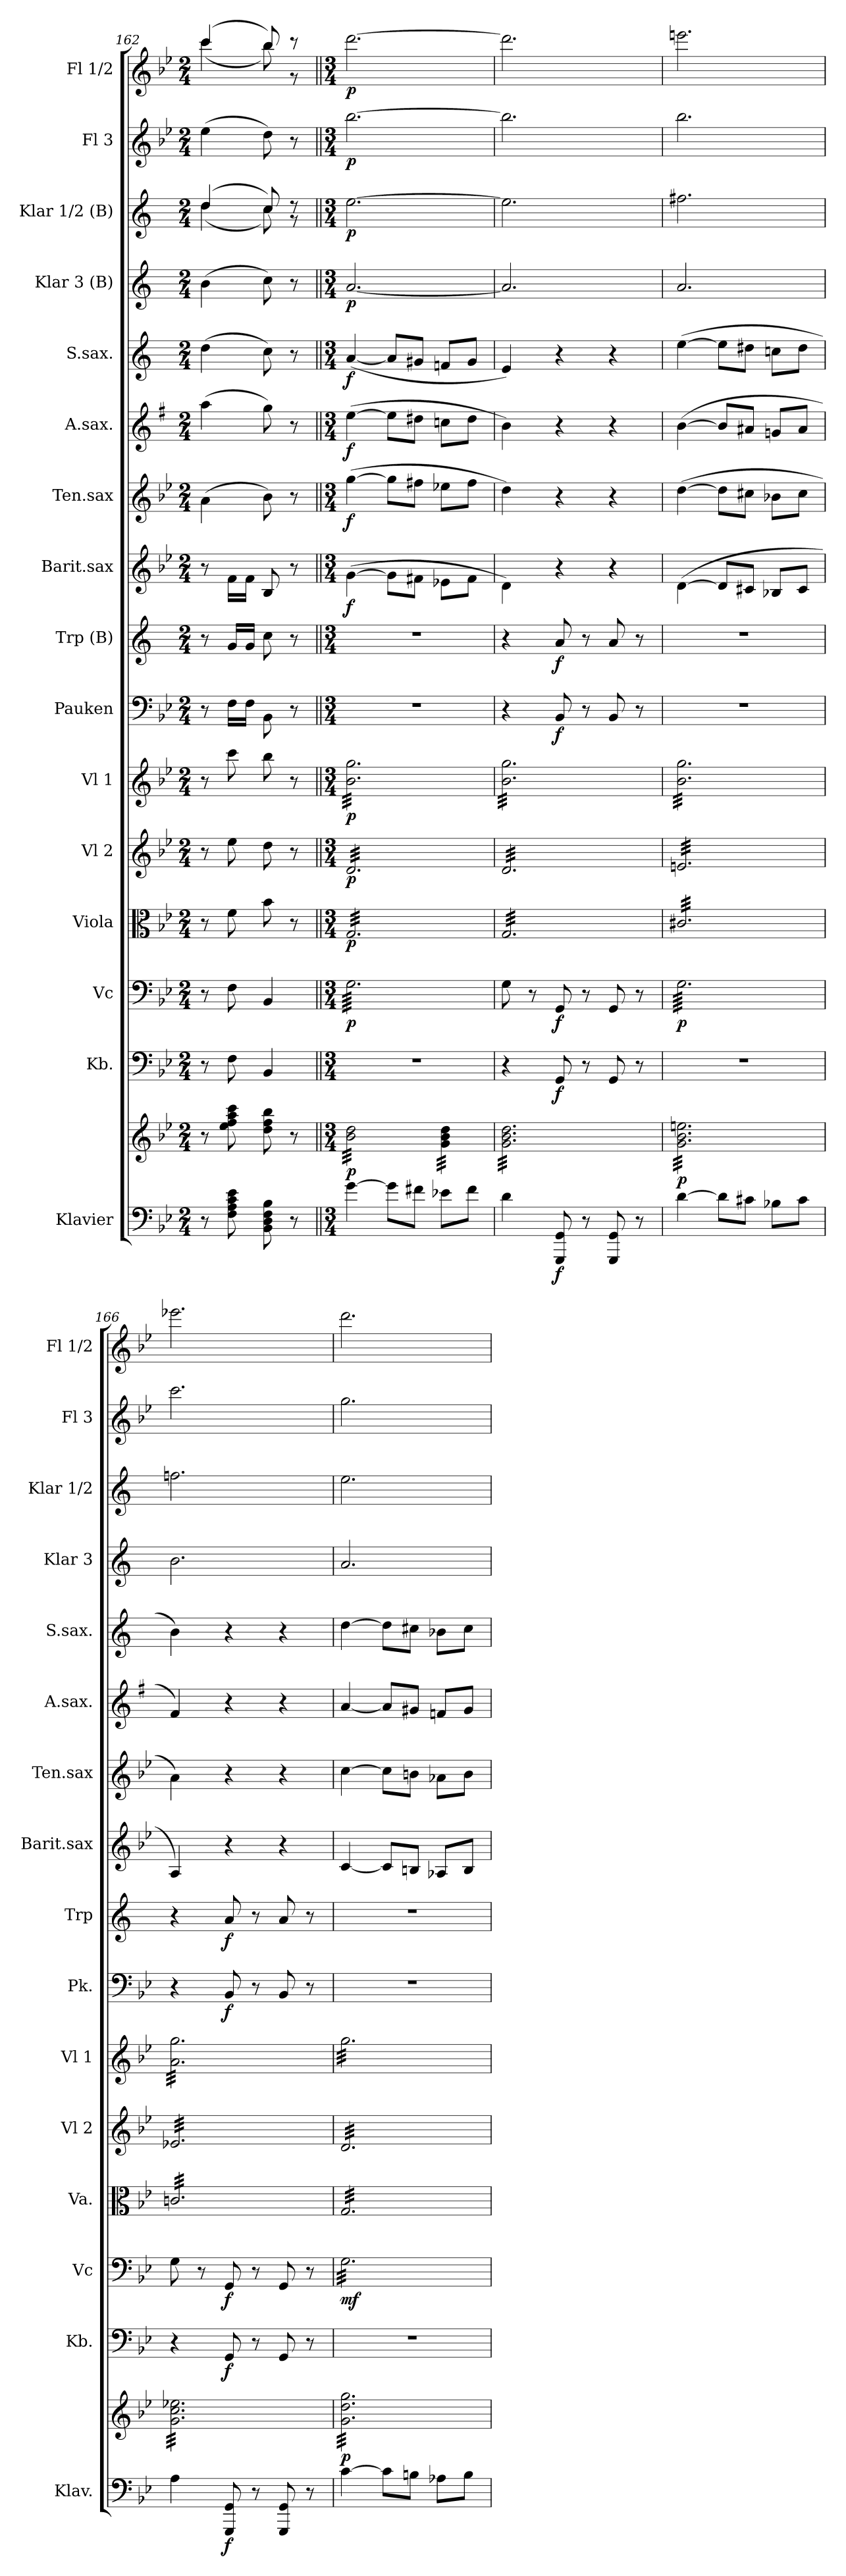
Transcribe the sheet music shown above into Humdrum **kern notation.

**kern	**kern	**dynam	**kern	**dynam	**kern	**dynam	**kern	**dynam	**kern	**dynam	**kern	**dynam	**kern	**dynam	**kern	**dynam	**kern	**dynam	**kern	**dynam	**kern	**dynam	**kern	**dynam	**kern	**dynam	**kern	**dynam	**kern	**dynam	**kern	**dynam
*part16	*part16	*part16	*part15	*part15	*part14	*part14	*part13	*part13	*part12	*part12	*part11	*part11	*part10	*part10	*part9	*part9	*part8	*part8	*part7	*part7	*part6	*part6	*part5	*part5	*part4	*part4	*part3	*part3	*part2	*part2	*part1	*part1
*staff17	*staff16	*staff16/17	*staff15	*staff15	*staff14	*staff14	*staff13	*staff13	*staff12	*staff12	*staff11	*staff11	*staff10	*staff10	*staff9	*staff9	*staff8	*staff8	*staff7	*staff7	*staff6	*staff6	*staff5	*staff5	*staff4	*staff4	*staff3	*staff3	*staff2	*staff2	*staff1	*staff1
*I"Klavier	*	*	*I"Kb.	*	*I"Vc	*	*I"Viola	*	*I"Vl 2	*	*I"Vl 1	*	*I"Pauken	*	*I"Trp (B)	*	*I"Barit.sax	*	*I"Ten.sax	*	*I"A.sax.	*	*I"S.sax.	*	*I"Klar 3 (B)	*	*I"Klar 1/2 (B)	*	*I"Fl 3	*	*I"Fl 1/2	*
*I'Klav.	*	*	*I'Kb.	*	*I'Vc	*	*I'Va.	*	*I'Vl 2	*	*I'Vl 1	*	*I'Pk.	*	*I'Trp	*	*I'Barit.sax	*	*I'Ten.sax	*	*I'A.sax.	*	*I'S.sax.	*	*I'Klar 3	*	*I'Klar 1/2	*	*I'Fl 3	*	*I'Fl 1/2	*
*clefF4	*clefG2	*	*clefF4	*	*clefF4	*	*clefC3	*	*clefG2	*	*clefG2	*	*clefF4	*	*clefG2	*	*clefG2	*	*clefG2	*	*clefG2	*	*clefG2	*	*clefG2	*	*clefG2	*	*clefG2	*	*clefG2	*
*	*	*	*ITrd7c12	*	*	*	*	*	*	*	*	*	*	*	*ITrd1c2	*	*ITrd12c21	*	*ITrd8c14	*	*ITrd5c9	*	*ITrd1c2	*	*ITrd1c2	*	*ITrd1c2	*	*	*	*	*
*k[b-e-]	*k[b-e-]	*	*k[b-e-]	*	*k[b-e-]	*	*k[b-e-]	*	*k[b-e-]	*	*k[b-e-]	*	*k[b-e-]	*	*k[b-e-]	*	*k[b-e-]	*	*k[b-e-]	*	*k[b-e-]	*	*k[b-e-]	*	*k[b-e-]	*	*k[b-e-]	*	*k[b-e-]	*	*k[b-e-]	*
*g:	*g:	*	*g:	*	*g:	*	*g:	*	*g:	*	*g:	*	*g:	*	*g:	*	*g:	*	*g:	*	*g:	*	*g:	*	*g:	*	*g:	*	*g:	*	*g:	*
*M2/4	*M2/4	*	*M2/4	*	*M2/4	*	*M2/4	*	*M2/4	*	*M2/4	*	*M2/4	*	*M2/4	*	*M2/4	*	*M2/4	*	*M2/4	*	*M2/4	*	*M2/4	*	*M2/4	*	*M2/4	*	*M2/4	*
=162	=162	=162	=162	=162	=162	=162	=162	=162	=162	=162	=162	=162	=162	=162	=162	=162	=162	=162	=162	=162	=162	=162	=162	=162	=162	=162	=162	=162	=162	=162	=162	=162
*	*	*	*	*	*	*	*	*	*	*	*	*	*	*	*	*	*	*	*	*	*	*	*	*	*	*	*^	*	*	*	*^	*
8r	8r	.	8r	.	8r	.	8r	.	8r	.	8r	.	8r	.	8r	.	8r	.	(4A\	.	(4cc\	.	(4cc\	.	(4a\	.	(4cc/	(4cc\	.	(4ee-\	.	(4ccc/	(4ccc\	.
8F\ 8A\ 8c\ 8e-\	8ee-\ 8ff\ 8aa\ 8ccc\	.	8FF\	.	8F\	.	8f\	.	8ee-\	.	8ccc\	.	16F\LL	.	16f/LL	.	16F\LL	.	.	.	.	.	.	.	.	.	.	.	.	.	.	.	.	.
.	.	.	.	.	.	.	.	.	.	.	.	.	16F\JJ	.	16f/JJ	.	16F\JJ	.	.	.	.	.	.	.	.	.	.	.	.	.	.	.	.	.
8BB-\ 8D\ 8F\ 8B-\	8dd\ 8ff\ 8bb-\	.	4BBB-/	.	4BB-/	.	8b-\	.	8dd\	.	8bb-\	.	8BB-\	.	8b-\	.	8BB-/	.	8B-\)	.	8b-\)	.	8b-\)	.	8b-\)	.	8b-/)	8b-\)	.	8dd\)	.	8bb-/)	8bb-\)	.
8r	8r	.	.	.	.	.	8r	.	8r	.	8r	.	8r	.	8r	.	8r	.	8r	.	8r	.	8r	.	8r	.	8r	8r	.	8r	.	8r	8r	.
*	*	*	*	*	*	*	*	*	*	*	*	*	*	*	*	*	*	*	*	*	*	*	*	*	*	*	*v	*v	*	*	*	*v	*v	*
=163||	=163||	=163||	=163||	=163||	=163||	=163||	=163||	=163||	=163||	=163||	=163||	=163||	=163||	=163||	=163||	=163||	=163||	=163||	=163||	=163||	=163||	=163||	=163||	=163||	=163||	=163||	=163||	=163||	=163||	=163||	=163||	=163||
*M3/4	*M3/4	*	*M3/4	*	*M3/4	*	*M3/4	*	*M3/4	*	*M3/4	*	*M3/4	*	*M3/4	*	*M3/4	*	*M3/4	*	*M3/4	*	*M3/4	*	*M3/4	*	*M3/4	*	*M3/4	*	*M3/4	*
*	*	*	*	*	*	*	*	*	*	*	*	*	*	*	*	*	*	*	*	*	*	*	*	*	*	*	*	*	*	*	*MM60	*
*	*	*	*	*	*	*	*	*	*	*	*	*	*	*	*	*	*	*	*	*	*	*	*	*	*	*	*^	*	*	*	*^	*
!	!	!	!	!	!	!	!	!	!	!	!	!	!	!	!	!	!	!	!	!	!	!	!	!	!	!	!	!	!	!	!	!LO:TX:b:B:t=I	!	!
!	!LO:TX:b:B:t=I	!	!	!	!	!	!	!	!	!	!	!	!	!	!	!	!	!	!	!	!	!	!	!	!	!	!	!	!	!	!	!	!	!
!	!	!LO:DY:b	!	!	!	!LO:DY:b	!	!LO:DY:b	!	!LO:DY:b	!	!LO:DY:b	!	!	!	!	!	!LO:DY:b	!	!LO:DY:b	!	!LO:DY:b	!	!LO:DY:b	!	!LO:DY:b	!	!	!LO:DY:b	!	!LO:DY:b	!	!	!LO:DY:b
*	*	*	*	*	*	*	*	*	*	*	*	*	*	*	*	*	*	*	*	*	*	*	*	*	*	*	*v	*v	*	*	*	*v	*v	*
*	*tremolo	*	*	*	*	*	*	*	*	*	*	*	*	*	*	*	*	*	*	*	*	*	*	*	*	*	*	*	*	*	*	*
*	*	*	*	*	*tremolo	*	*	*	*	*	*	*	*	*	*	*	*	*	*	*	*	*	*	*	*	*	*	*	*	*	*	*
*	*	*	*	*	*	*	*tremolo	*	*	*	*	*	*	*	*	*	*	*	*	*	*	*	*	*	*	*	*	*	*	*	*	*
*	*	*	*	*	*	*	*	*	*tremolo	*	*	*	*	*	*	*	*	*	*	*	*	*	*	*	*	*	*	*	*	*	*	*
*	*	*	*	*	*	*	*	*	*	*	*tremolo	*	*	*	*	*	*	*	*	*	*	*	*	*	*	*	*	*	*	*	*	*
[>4g\	32b-\ 32dd\LLL	p	2.r	.	64G\LLLL	p	32G/LLL	p	32d/LLL	p	32b-\ 32gg\LLL	p	2.r	.	2.r	.	([>4G\	f	([>4g\	f	([>4g\	f	([<4g/	f	[<2.g/	p	[>2.dd\	p	[>2.bb-\	p	[>2.ddd\	p
.	.	.	.	.	64G\	.	.	.	.	.	.	.	.	.	.	.	.	.	.	.	.	.	.	.	.	.	.	.	.	.	.	.
.	32b-\ 32dd\	.	.	.	64G\	.	32G/	.	32d/	.	32b-\ 32gg\	.	.	.	.	.	.	.	.	.	.	.	.	.	.	.	.	.	.	.	.	.
.	.	.	.	.	64G\	.	.	.	.	.	.	.	.	.	.	.	.	.	.	.	.	.	.	.	.	.	.	.	.	.	.	.
.	32b-\ 32dd\	.	.	.	64G\	.	32G/	.	32d/	.	32b-\ 32gg\	.	.	.	.	.	.	.	.	.	.	.	.	.	.	.	.	.	.	.	.	.
.	.	.	.	.	64G\	.	.	.	.	.	.	.	.	.	.	.	.	.	.	.	.	.	.	.	.	.	.	.	.	.	.	.
.	32b-\ 32dd\	.	.	.	64G\	.	32G/	.	32d/	.	32b-\ 32gg\	.	.	.	.	.	.	.	.	.	.	.	.	.	.	.	.	.	.	.	.	.
.	.	.	.	.	64G\	.	.	.	.	.	.	.	.	.	.	.	.	.	.	.	.	.	.	.	.	.	.	.	.	.	.	.
.	32b-\ 32dd\	.	.	.	64G\	.	32G/	.	32d/	.	32b-\ 32gg\	.	.	.	.	.	.	.	.	.	.	.	.	.	.	.	.	.	.	.	.	.
.	.	.	.	.	64G\	.	.	.	.	.	.	.	.	.	.	.	.	.	.	.	.	.	.	.	.	.	.	.	.	.	.	.
.	32b-\ 32dd\	.	.	.	64G\	.	32G/	.	32d/	.	32b-\ 32gg\	.	.	.	.	.	.	.	.	.	.	.	.	.	.	.	.	.	.	.	.	.
.	.	.	.	.	64G\	.	.	.	.	.	.	.	.	.	.	.	.	.	.	.	.	.	.	.	.	.	.	.	.	.	.	.
.	32b-\ 32dd\	.	.	.	64G\	.	32G/	.	32d/	.	32b-\ 32gg\	.	.	.	.	.	.	.	.	.	.	.	.	.	.	.	.	.	.	.	.	.
.	.	.	.	.	64G\	.	.	.	.	.	.	.	.	.	.	.	.	.	.	.	.	.	.	.	.	.	.	.	.	.	.	.
.	32b-\ 32dd\	.	.	.	64G\	.	32G/	.	32d/	.	32b-\ 32gg\	.	.	.	.	.	.	.	.	.	.	.	.	.	.	.	.	.	.	.	.	.
.	.	.	.	.	64G\	.	.	.	.	.	.	.	.	.	.	.	.	.	.	.	.	.	.	.	.	.	.	.	.	.	.	.
8g\L]	32b-\ 32dd\	.	.	.	64G\	.	32G/	.	32d/	.	32b-\ 32gg\	.	.	.	.	.	8G\L]	.	8g\L]	.	8g\L]	.	8g/L]	.	.	.	.	.	.	.	.	.
.	.	.	.	.	64G\	.	.	.	.	.	.	.	.	.	.	.	.	.	.	.	.	.	.	.	.	.	.	.	.	.	.	.
.	32b-\ 32dd\	.	.	.	64G\	.	32G/	.	32d/	.	32b-\ 32gg\	.	.	.	.	.	.	.	.	.	.	.	.	.	.	.	.	.	.	.	.	.
.	.	.	.	.	64G\	.	.	.	.	.	.	.	.	.	.	.	.	.	.	.	.	.	.	.	.	.	.	.	.	.	.	.
.	32b-\ 32dd\	.	.	.	64G\	.	32G/	.	32d/	.	32b-\ 32gg\	.	.	.	.	.	.	.	.	.	.	.	.	.	.	.	.	.	.	.	.	.
.	.	.	.	.	64G\	.	.	.	.	.	.	.	.	.	.	.	.	.	.	.	.	.	.	.	.	.	.	.	.	.	.	.
.	32b-\ 32dd\	.	.	.	64G\	.	32G/	.	32d/	.	32b-\ 32gg\	.	.	.	.	.	.	.	.	.	.	.	.	.	.	.	.	.	.	.	.	.
.	.	.	.	.	64G\	.	.	.	.	.	.	.	.	.	.	.	.	.	.	.	.	.	.	.	.	.	.	.	.	.	.	.
8f#X\J	32b-\ 32dd\	.	.	.	64G\	.	32G/	.	32d/	.	32b-\ 32gg\	.	.	.	.	.	8F#X\J	.	8f#X\J	.	8f#X\J	.	8f#X/J	.	.	.	.	.	.	.	.	.
.	.	.	.	.	64G\	.	.	.	.	.	.	.	.	.	.	.	.	.	.	.	.	.	.	.	.	.	.	.	.	.	.	.
.	32b-\ 32dd\	.	.	.	64G\	.	32G/	.	32d/	.	32b-\ 32gg\	.	.	.	.	.	.	.	.	.	.	.	.	.	.	.	.	.	.	.	.	.
.	.	.	.	.	64G\	.	.	.	.	.	.	.	.	.	.	.	.	.	.	.	.	.	.	.	.	.	.	.	.	.	.	.
.	32b-\ 32dd\	.	.	.	64G\	.	32G/	.	32d/	.	32b-\ 32gg\	.	.	.	.	.	.	.	.	.	.	.	.	.	.	.	.	.	.	.	.	.
.	.	.	.	.	64G\	.	.	.	.	.	.	.	.	.	.	.	.	.	.	.	.	.	.	.	.	.	.	.	.	.	.	.
.	32b-\ 32dd\JJJ	.	.	.	64G\	.	32G/	.	32d/	.	32b-\ 32gg\	.	.	.	.	.	.	.	.	.	.	.	.	.	.	.	.	.	.	.	.	.
.	.	.	.	.	64G\	.	.	.	.	.	.	.	.	.	.	.	.	.	.	.	.	.	.	.	.	.	.	.	.	.	.	.
8e-X\L	32g\ 32b-\ 32dd\LLL	.	.	.	64G\	.	32G/	.	32d/	.	32b-\ 32gg\	.	.	.	.	.	8E-X\L	.	8e-X\L	.	8e-X\L	.	8e-X/L	.	.	.	.	.	.	.	.	.
.	.	.	.	.	64G\	.	.	.	.	.	.	.	.	.	.	.	.	.	.	.	.	.	.	.	.	.	.	.	.	.	.	.
.	32g\ 32b-\ 32dd\	.	.	.	64G\	.	32G/	.	32d/	.	32b-\ 32gg\	.	.	.	.	.	.	.	.	.	.	.	.	.	.	.	.	.	.	.	.	.
.	.	.	.	.	64G\	.	.	.	.	.	.	.	.	.	.	.	.	.	.	.	.	.	.	.	.	.	.	.	.	.	.	.
.	32g\ 32b-\ 32dd\	.	.	.	64G\	.	32G/	.	32d/	.	32b-\ 32gg\	.	.	.	.	.	.	.	.	.	.	.	.	.	.	.	.	.	.	.	.	.
.	.	.	.	.	64G\	.	.	.	.	.	.	.	.	.	.	.	.	.	.	.	.	.	.	.	.	.	.	.	.	.	.	.
.	32g\ 32b-\ 32dd\	.	.	.	64G\	.	32G/	.	32d/	.	32b-\ 32gg\	.	.	.	.	.	.	.	.	.	.	.	.	.	.	.	.	.	.	.	.	.
.	.	.	.	.	64G\	.	.	.	.	.	.	.	.	.	.	.	.	.	.	.	.	.	.	.	.	.	.	.	.	.	.	.
8f#\J	32g\ 32b-\ 32dd\	.	.	.	64G\	.	32G/	.	32d/	.	32b-\ 32gg\	.	.	.	.	.	8F#\J	.	8f#\J	.	8f#\J	.	8f#/J	.	.	.	.	.	.	.	.	.
.	.	.	.	.	64G\	.	.	.	.	.	.	.	.	.	.	.	.	.	.	.	.	.	.	.	.	.	.	.	.	.	.	.
.	32g\ 32b-\ 32dd\	.	.	.	64G\	.	32G/	.	32d/	.	32b-\ 32gg\	.	.	.	.	.	.	.	.	.	.	.	.	.	.	.	.	.	.	.	.	.
.	.	.	.	.	64G\	.	.	.	.	.	.	.	.	.	.	.	.	.	.	.	.	.	.	.	.	.	.	.	.	.	.	.
.	32g\ 32b-\ 32dd\	.	.	.	64G\	.	32G/	.	32d/	.	32b-\ 32gg\	.	.	.	.	.	.	.	.	.	.	.	.	.	.	.	.	.	.	.	.	.
.	.	.	.	.	64G\	.	.	.	.	.	.	.	.	.	.	.	.	.	.	.	.	.	.	.	.	.	.	.	.	.	.	.
.	32g\ 32b-\ 32dd\JJJ	.	.	.	64G\	.	32G/JJJ	.	32d/JJJ	.	32b-\ 32gg\JJJ	.	.	.	.	.	.	.	.	.	.	.	.	.	.	.	.	.	.	.	.	.
.	.	.	.	.	64G\JJJJ	.	.	.	.	.	.	.	.	.	.	.	.	.	.	.	.	.	.	.	.	.	.	.	.	.	.	.
*	*	*	*	*	*Xtremolo	*	*	*	*	*	*	*	*	*	*	*	*	*	*	*	*	*	*	*	*	*	*	*	*	*	*	*
=164	=164	=164	=164	=164	=164	=164	=164	=164	=164	=164	=164	=164	=164	=164	=164	=164	=164	=164	=164	=164	=164	=164	=164	=164	=164	=164	=164	=164	=164	=164	=164	=164
4d\	32g\ 32b-\ 32dd\LLL	.	4r	.	8G\	.	32G/LLL	.	32d/LLL	.	32b-\ 32gg\LLL	.	4r	.	4r	.	4D\)	.	4d\)	.	4d\)	.	4d/)	.	2.g/]	.	2.dd\]	.	2.bb-\]	.	2.ddd\]	.
.	32g\ 32b-\ 32dd\	.	.	.	.	.	32G/	.	32d/	.	32b-\ 32gg\	.	.	.	.	.	.	.	.	.	.	.	.	.	.	.	.	.	.	.	.	.
.	32g\ 32b-\ 32dd\	.	.	.	.	.	32G/	.	32d/	.	32b-\ 32gg\	.	.	.	.	.	.	.	.	.	.	.	.	.	.	.	.	.	.	.	.	.
.	32g\ 32b-\ 32dd\	.	.	.	.	.	32G/	.	32d/	.	32b-\ 32gg\	.	.	.	.	.	.	.	.	.	.	.	.	.	.	.	.	.	.	.	.	.
.	32g\ 32b-\ 32dd\	.	.	.	8r	.	32G/	.	32d/	.	32b-\ 32gg\	.	.	.	.	.	.	.	.	.	.	.	.	.	.	.	.	.	.	.	.	.
.	32g\ 32b-\ 32dd\	.	.	.	.	.	32G/	.	32d/	.	32b-\ 32gg\	.	.	.	.	.	.	.	.	.	.	.	.	.	.	.	.	.	.	.	.	.
.	32g\ 32b-\ 32dd\	.	.	.	.	.	32G/	.	32d/	.	32b-\ 32gg\	.	.	.	.	.	.	.	.	.	.	.	.	.	.	.	.	.	.	.	.	.
.	32g\ 32b-\ 32dd\	.	.	.	.	.	32G/	.	32d/	.	32b-\ 32gg\	.	.	.	.	.	.	.	.	.	.	.	.	.	.	.	.	.	.	.	.	.
!	!	!LO:DY:b=2	!	!LO:DY:b	!	!LO:DY:b	!	!	!	!	!	!	!	!LO:DY:b	!	!LO:DY:b	!	!	!	!	!	!	!	!	!	!	!	!	!	!	!	!
8GGG/ 8GG/	32g\ 32b-\ 32dd\	f	8GGG/	f	8GG/	f	32G/	.	32d/	.	32b-\ 32gg\	.	8BB-/	f	8g/	f	4r	.	4r	.	4r	.	4r	.	.	.	.	.	.	.	.	.
.	32g\ 32b-\ 32dd\	.	.	.	.	.	32G/	.	32d/	.	32b-\ 32gg\	.	.	.	.	.	.	.	.	.	.	.	.	.	.	.	.	.	.	.	.	.
.	32g\ 32b-\ 32dd\	.	.	.	.	.	32G/	.	32d/	.	32b-\ 32gg\	.	.	.	.	.	.	.	.	.	.	.	.	.	.	.	.	.	.	.	.	.
.	32g\ 32b-\ 32dd\	.	.	.	.	.	32G/	.	32d/	.	32b-\ 32gg\	.	.	.	.	.	.	.	.	.	.	.	.	.	.	.	.	.	.	.	.	.
8r	32g\ 32b-\ 32dd\	.	8r	.	8r	.	32G/	.	32d/	.	32b-\ 32gg\	.	8r	.	8r	.	.	.	.	.	.	.	.	.	.	.	.	.	.	.	.	.
.	32g\ 32b-\ 32dd\	.	.	.	.	.	32G/	.	32d/	.	32b-\ 32gg\	.	.	.	.	.	.	.	.	.	.	.	.	.	.	.	.	.	.	.	.	.
.	32g\ 32b-\ 32dd\	.	.	.	.	.	32G/	.	32d/	.	32b-\ 32gg\	.	.	.	.	.	.	.	.	.	.	.	.	.	.	.	.	.	.	.	.	.
.	32g\ 32b-\ 32dd\	.	.	.	.	.	32G/	.	32d/	.	32b-\ 32gg\	.	.	.	.	.	.	.	.	.	.	.	.	.	.	.	.	.	.	.	.	.
8GGG/ 8GG/	32g\ 32b-\ 32dd\	.	8GGG/	.	8GG/	.	32G/	.	32d/	.	32b-\ 32gg\	.	8BB-/	.	8g/	.	4r	.	4r	.	4r	.	4r	.	.	.	.	.	.	.	.	.
.	32g\ 32b-\ 32dd\	.	.	.	.	.	32G/	.	32d/	.	32b-\ 32gg\	.	.	.	.	.	.	.	.	.	.	.	.	.	.	.	.	.	.	.	.	.
.	32g\ 32b-\ 32dd\	.	.	.	.	.	32G/	.	32d/	.	32b-\ 32gg\	.	.	.	.	.	.	.	.	.	.	.	.	.	.	.	.	.	.	.	.	.
.	32g\ 32b-\ 32dd\	.	.	.	.	.	32G/	.	32d/	.	32b-\ 32gg\	.	.	.	.	.	.	.	.	.	.	.	.	.	.	.	.	.	.	.	.	.
8r	32g\ 32b-\ 32dd\	.	8r	.	8r	.	32G/	.	32d/	.	32b-\ 32gg\	.	8r	.	8r	.	.	.	.	.	.	.	.	.	.	.	.	.	.	.	.	.
.	32g\ 32b-\ 32dd\	.	.	.	.	.	32G/	.	32d/	.	32b-\ 32gg\	.	.	.	.	.	.	.	.	.	.	.	.	.	.	.	.	.	.	.	.	.
.	32g\ 32b-\ 32dd\	.	.	.	.	.	32G/	.	32d/	.	32b-\ 32gg\	.	.	.	.	.	.	.	.	.	.	.	.	.	.	.	.	.	.	.	.	.
.	32g\ 32b-\ 32dd\JJJ	.	.	.	.	.	32G/JJJ	.	32d/JJJ	.	32b-\ 32gg\JJJ	.	.	.	.	.	.	.	.	.	.	.	.	.	.	.	.	.	.	.	.	.
!!LO:PB:g=z
=165	=165	=165	=165	=165	=165	=165	=165	=165	=165	=165	=165	=165	=165	=165	=165	=165	=165	=165	=165	=165	=165	=165	=165	=165	=165	=165	=165	=165	=165	=165	=165	=165
!	!	!LO:DY:b	!	!	!	!LO:DY:b	!	!	!	!	!	!	!	!	!	!	!	!	!	!	!	!	!	!	!	!	!	!	!	!	!	!
*	*	*	*	*	*tremolo	*	*	*	*	*	*	*	*	*	*	*	*	*	*	*	*	*	*	*	*	*	*	*	*	*	*	*
[>4d\	32g\ 32b-\ 32een\LLL	p	2.r	.	64G\LLLL	p	32c#X/LLL	.	32en/LLL	.	32b-\ 32gg\LLL	.	2.r	.	2.r	.	([>4D\	.	([>4d\	.	([>4d\	.	([>4dd\	.	2.g/	.	2.een\	.	2.bb-\	.	2.eeen\	.
.	.	.	.	.	64G\	.	.	.	.	.	.	.	.	.	.	.	.	.	.	.	.	.	.	.	.	.	.	.	.	.	.	.
.	32g\ 32b-\ 32een\	.	.	.	64G\	.	32c#X/	.	32en/	.	32b-\ 32gg\	.	.	.	.	.	.	.	.	.	.	.	.	.	.	.	.	.	.	.	.	.
.	.	.	.	.	64G\	.	.	.	.	.	.	.	.	.	.	.	.	.	.	.	.	.	.	.	.	.	.	.	.	.	.	.
.	32g\ 32b-\ 32een\	.	.	.	64G\	.	32c#X/	.	32en/	.	32b-\ 32gg\	.	.	.	.	.	.	.	.	.	.	.	.	.	.	.	.	.	.	.	.	.
.	.	.	.	.	64G\	.	.	.	.	.	.	.	.	.	.	.	.	.	.	.	.	.	.	.	.	.	.	.	.	.	.	.
.	32g\ 32b-\ 32een\	.	.	.	64G\	.	32c#X/	.	32en/	.	32b-\ 32gg\	.	.	.	.	.	.	.	.	.	.	.	.	.	.	.	.	.	.	.	.	.
.	.	.	.	.	64G\	.	.	.	.	.	.	.	.	.	.	.	.	.	.	.	.	.	.	.	.	.	.	.	.	.	.	.
.	32g\ 32b-\ 32een\	.	.	.	64G\	.	32c#X/	.	32en/	.	32b-\ 32gg\	.	.	.	.	.	.	.	.	.	.	.	.	.	.	.	.	.	.	.	.	.
.	.	.	.	.	64G\	.	.	.	.	.	.	.	.	.	.	.	.	.	.	.	.	.	.	.	.	.	.	.	.	.	.	.
.	32g\ 32b-\ 32een\	.	.	.	64G\	.	32c#X/	.	32en/	.	32b-\ 32gg\	.	.	.	.	.	.	.	.	.	.	.	.	.	.	.	.	.	.	.	.	.
.	.	.	.	.	64G\	.	.	.	.	.	.	.	.	.	.	.	.	.	.	.	.	.	.	.	.	.	.	.	.	.	.	.
.	32g\ 32b-\ 32een\	.	.	.	64G\	.	32c#X/	.	32en/	.	32b-\ 32gg\	.	.	.	.	.	.	.	.	.	.	.	.	.	.	.	.	.	.	.	.	.
.	.	.	.	.	64G\	.	.	.	.	.	.	.	.	.	.	.	.	.	.	.	.	.	.	.	.	.	.	.	.	.	.	.
.	32g\ 32b-\ 32een\	.	.	.	64G\	.	32c#X/	.	32en/	.	32b-\ 32gg\	.	.	.	.	.	.	.	.	.	.	.	.	.	.	.	.	.	.	.	.	.
.	.	.	.	.	64G\	.	.	.	.	.	.	.	.	.	.	.	.	.	.	.	.	.	.	.	.	.	.	.	.	.	.	.
8d\L]	32g\ 32b-\ 32een\	.	.	.	64G\	.	32c#X/	.	32en/	.	32b-\ 32gg\	.	.	.	.	.	8D/L]	.	8d\L]	.	8d/L]	.	8dd\L]	.	.	.	.	.	.	.	.	.
.	.	.	.	.	64G\	.	.	.	.	.	.	.	.	.	.	.	.	.	.	.	.	.	.	.	.	.	.	.	.	.	.	.
.	32g\ 32b-\ 32een\	.	.	.	64G\	.	32c#X/	.	32en/	.	32b-\ 32gg\	.	.	.	.	.	.	.	.	.	.	.	.	.	.	.	.	.	.	.	.	.
.	.	.	.	.	64G\	.	.	.	.	.	.	.	.	.	.	.	.	.	.	.	.	.	.	.	.	.	.	.	.	.	.	.
.	32g\ 32b-\ 32een\	.	.	.	64G\	.	32c#X/	.	32en/	.	32b-\ 32gg\	.	.	.	.	.	.	.	.	.	.	.	.	.	.	.	.	.	.	.	.	.
.	.	.	.	.	64G\	.	.	.	.	.	.	.	.	.	.	.	.	.	.	.	.	.	.	.	.	.	.	.	.	.	.	.
.	32g\ 32b-\ 32een\	.	.	.	64G\	.	32c#X/	.	32en/	.	32b-\ 32gg\	.	.	.	.	.	.	.	.	.	.	.	.	.	.	.	.	.	.	.	.	.
.	.	.	.	.	64G\	.	.	.	.	.	.	.	.	.	.	.	.	.	.	.	.	.	.	.	.	.	.	.	.	.	.	.
8c#X\J	32g\ 32b-\ 32een\	.	.	.	64G\	.	32c#X/	.	32en/	.	32b-\ 32gg\	.	.	.	.	.	8C#X/J	.	8c#X\J	.	8c#X/J	.	8cc#X\J	.	.	.	.	.	.	.	.	.
.	.	.	.	.	64G\	.	.	.	.	.	.	.	.	.	.	.	.	.	.	.	.	.	.	.	.	.	.	.	.	.	.	.
.	32g\ 32b-\ 32een\	.	.	.	64G\	.	32c#X/	.	32en/	.	32b-\ 32gg\	.	.	.	.	.	.	.	.	.	.	.	.	.	.	.	.	.	.	.	.	.
.	.	.	.	.	64G\	.	.	.	.	.	.	.	.	.	.	.	.	.	.	.	.	.	.	.	.	.	.	.	.	.	.	.
.	32g\ 32b-\ 32een\	.	.	.	64G\	.	32c#X/	.	32en/	.	32b-\ 32gg\	.	.	.	.	.	.	.	.	.	.	.	.	.	.	.	.	.	.	.	.	.
.	.	.	.	.	64G\	.	.	.	.	.	.	.	.	.	.	.	.	.	.	.	.	.	.	.	.	.	.	.	.	.	.	.
.	32g\ 32b-\ 32een\	.	.	.	64G\	.	32c#X/	.	32en/	.	32b-\ 32gg\	.	.	.	.	.	.	.	.	.	.	.	.	.	.	.	.	.	.	.	.	.
.	.	.	.	.	64G\	.	.	.	.	.	.	.	.	.	.	.	.	.	.	.	.	.	.	.	.	.	.	.	.	.	.	.
8B-X\L	32g\ 32b-\ 32een\	.	.	.	64G\	.	32c#X/	.	32en/	.	32b-\ 32gg\	.	.	.	.	.	8BB-X/L	.	8B-X\L	.	8B-X/L	.	8b-X\L	.	.	.	.	.	.	.	.	.
.	.	.	.	.	64G\	.	.	.	.	.	.	.	.	.	.	.	.	.	.	.	.	.	.	.	.	.	.	.	.	.	.	.
.	32g\ 32b-\ 32een\	.	.	.	64G\	.	32c#X/	.	32en/	.	32b-\ 32gg\	.	.	.	.	.	.	.	.	.	.	.	.	.	.	.	.	.	.	.	.	.
.	.	.	.	.	64G\	.	.	.	.	.	.	.	.	.	.	.	.	.	.	.	.	.	.	.	.	.	.	.	.	.	.	.
.	32g\ 32b-\ 32een\	.	.	.	64G\	.	32c#X/	.	32en/	.	32b-\ 32gg\	.	.	.	.	.	.	.	.	.	.	.	.	.	.	.	.	.	.	.	.	.
.	.	.	.	.	64G\	.	.	.	.	.	.	.	.	.	.	.	.	.	.	.	.	.	.	.	.	.	.	.	.	.	.	.
.	32g\ 32b-\ 32een\	.	.	.	64G\	.	32c#X/	.	32en/	.	32b-\ 32gg\	.	.	.	.	.	.	.	.	.	.	.	.	.	.	.	.	.	.	.	.	.
.	.	.	.	.	64G\	.	.	.	.	.	.	.	.	.	.	.	.	.	.	.	.	.	.	.	.	.	.	.	.	.	.	.
8c#\J	32g\ 32b-\ 32een\	.	.	.	64G\	.	32c#X/	.	32en/	.	32b-\ 32gg\	.	.	.	.	.	8C#/J	.	8c#\J	.	8c#/J	.	8cc#\J	.	.	.	.	.	.	.	.	.
.	.	.	.	.	64G\	.	.	.	.	.	.	.	.	.	.	.	.	.	.	.	.	.	.	.	.	.	.	.	.	.	.	.
.	32g\ 32b-\ 32een\	.	.	.	64G\	.	32c#X/	.	32en/	.	32b-\ 32gg\	.	.	.	.	.	.	.	.	.	.	.	.	.	.	.	.	.	.	.	.	.
.	.	.	.	.	64G\	.	.	.	.	.	.	.	.	.	.	.	.	.	.	.	.	.	.	.	.	.	.	.	.	.	.	.
.	32g\ 32b-\ 32een\	.	.	.	64G\	.	32c#X/	.	32en/	.	32b-\ 32gg\	.	.	.	.	.	.	.	.	.	.	.	.	.	.	.	.	.	.	.	.	.
.	.	.	.	.	64G\	.	.	.	.	.	.	.	.	.	.	.	.	.	.	.	.	.	.	.	.	.	.	.	.	.	.	.
.	32g\ 32b-\ 32een\JJJ	.	.	.	64G\	.	32c#X/JJJ	.	32en/JJJ	.	32b-\ 32gg\JJJ	.	.	.	.	.	.	.	.	.	.	.	.	.	.	.	.	.	.	.	.	.
.	.	.	.	.	64G\JJJJ	.	.	.	.	.	.	.	.	.	.	.	.	.	.	.	.	.	.	.	.	.	.	.	.	.	.	.
*	*	*	*	*	*Xtremolo	*	*	*	*	*	*	*	*	*	*	*	*	*	*	*	*	*	*	*	*	*	*	*	*	*	*	*
=166	=166	=166	=166	=166	=166	=166	=166	=166	=166	=166	=166	=166	=166	=166	=166	=166	=166	=166	=166	=166	=166	=166	=166	=166	=166	=166	=166	=166	=166	=166	=166	=166
4A\	32g\ 32cc\ 32ee-X\LLL	.	4r	.	8G\	.	32cn/LLL	.	32e-X/LLL	.	32a\ 32gg\LLL	.	4r	.	4r	.	4AA/)	.	4A\)	.	4A/)	.	4a\)	.	2.a\	.	2.ee-X\	.	2.ccc\	.	2.eee-X\	.
.	32g\ 32cc\ 32ee-X\	.	.	.	.	.	32cn/	.	32e-X/	.	32a\ 32gg\	.	.	.	.	.	.	.	.	.	.	.	.	.	.	.	.	.	.	.	.	.
.	32g\ 32cc\ 32ee-X\	.	.	.	.	.	32cn/	.	32e-X/	.	32a\ 32gg\	.	.	.	.	.	.	.	.	.	.	.	.	.	.	.	.	.	.	.	.	.
.	32g\ 32cc\ 32ee-X\	.	.	.	.	.	32cn/	.	32e-X/	.	32a\ 32gg\	.	.	.	.	.	.	.	.	.	.	.	.	.	.	.	.	.	.	.	.	.
.	32g\ 32cc\ 32ee-X\	.	.	.	8r	.	32cn/	.	32e-X/	.	32a\ 32gg\	.	.	.	.	.	.	.	.	.	.	.	.	.	.	.	.	.	.	.	.	.
.	32g\ 32cc\ 32ee-X\	.	.	.	.	.	32cn/	.	32e-X/	.	32a\ 32gg\	.	.	.	.	.	.	.	.	.	.	.	.	.	.	.	.	.	.	.	.	.
.	32g\ 32cc\ 32ee-X\	.	.	.	.	.	32cn/	.	32e-X/	.	32a\ 32gg\	.	.	.	.	.	.	.	.	.	.	.	.	.	.	.	.	.	.	.	.	.
.	32g\ 32cc\ 32ee-X\	.	.	.	.	.	32cn/	.	32e-X/	.	32a\ 32gg\	.	.	.	.	.	.	.	.	.	.	.	.	.	.	.	.	.	.	.	.	.
!	!	!LO:DY:b=2	!	!LO:DY:b	!	!LO:DY:b	!	!	!	!	!	!	!	!LO:DY:b	!	!LO:DY:b	!	!	!	!	!	!	!	!	!	!	!	!	!	!	!	!
8GGG/ 8GG/	32g\ 32cc\ 32ee-X\	f	8GGG/	f	8GG/	f	32cn/	.	32e-X/	.	32a\ 32gg\	.	8BB-/	f	8g/	f	4r	.	4r	.	4r	.	4r	.	.	.	.	.	.	.	.	.
.	32g\ 32cc\ 32ee-X\	.	.	.	.	.	32cn/	.	32e-X/	.	32a\ 32gg\	.	.	.	.	.	.	.	.	.	.	.	.	.	.	.	.	.	.	.	.	.
.	32g\ 32cc\ 32ee-X\	.	.	.	.	.	32cn/	.	32e-X/	.	32a\ 32gg\	.	.	.	.	.	.	.	.	.	.	.	.	.	.	.	.	.	.	.	.	.
.	32g\ 32cc\ 32ee-X\	.	.	.	.	.	32cn/	.	32e-X/	.	32a\ 32gg\	.	.	.	.	.	.	.	.	.	.	.	.	.	.	.	.	.	.	.	.	.
8r	32g\ 32cc\ 32ee-X\	.	8r	.	8r	.	32cn/	.	32e-X/	.	32a\ 32gg\	.	8r	.	8r	.	.	.	.	.	.	.	.	.	.	.	.	.	.	.	.	.
.	32g\ 32cc\ 32ee-X\	.	.	.	.	.	32cn/	.	32e-X/	.	32a\ 32gg\	.	.	.	.	.	.	.	.	.	.	.	.	.	.	.	.	.	.	.	.	.
.	32g\ 32cc\ 32ee-X\	.	.	.	.	.	32cn/	.	32e-X/	.	32a\ 32gg\	.	.	.	.	.	.	.	.	.	.	.	.	.	.	.	.	.	.	.	.	.
.	32g\ 32cc\ 32ee-X\	.	.	.	.	.	32cn/	.	32e-X/	.	32a\ 32gg\	.	.	.	.	.	.	.	.	.	.	.	.	.	.	.	.	.	.	.	.	.
8GGG/ 8GG/	32g\ 32cc\ 32ee-X\	.	8GGG/	.	8GG/	.	32cn/	.	32e-X/	.	32a\ 32gg\	.	8BB-/	.	8g/	.	4r	.	4r	.	4r	.	4r	.	.	.	.	.	.	.	.	.
.	32g\ 32cc\ 32ee-X\	.	.	.	.	.	32cn/	.	32e-X/	.	32a\ 32gg\	.	.	.	.	.	.	.	.	.	.	.	.	.	.	.	.	.	.	.	.	.
.	32g\ 32cc\ 32ee-X\	.	.	.	.	.	32cn/	.	32e-X/	.	32a\ 32gg\	.	.	.	.	.	.	.	.	.	.	.	.	.	.	.	.	.	.	.	.	.
.	32g\ 32cc\ 32ee-X\	.	.	.	.	.	32cn/	.	32e-X/	.	32a\ 32gg\	.	.	.	.	.	.	.	.	.	.	.	.	.	.	.	.	.	.	.	.	.
8r	32g\ 32cc\ 32ee-X\	.	8r	.	8r	.	32cn/	.	32e-X/	.	32a\ 32gg\	.	8r	.	8r	.	.	.	.	.	.	.	.	.	.	.	.	.	.	.	.	.
.	32g\ 32cc\ 32ee-X\	.	.	.	.	.	32cn/	.	32e-X/	.	32a\ 32gg\	.	.	.	.	.	.	.	.	.	.	.	.	.	.	.	.	.	.	.	.	.
.	32g\ 32cc\ 32ee-X\	.	.	.	.	.	32cn/	.	32e-X/	.	32a\ 32gg\	.	.	.	.	.	.	.	.	.	.	.	.	.	.	.	.	.	.	.	.	.
.	32g\ 32cc\ 32ee-X\JJJ	.	.	.	.	.	32cn/JJJ	.	32e-X/JJJ	.	32a\ 32gg\JJJ	.	.	.	.	.	.	.	.	.	.	.	.	.	.	.	.	.	.	.	.	.
=167	=167	=167	=167	=167	=167	=167	=167	=167	=167	=167	=167	=167	=167	=167	=167	=167	=167	=167	=167	=167	=167	=167	=167	=167	=167	=167	=167	=167	=167	=167	=167	=167
!	!	!LO:DY:b	!	!	!	!LO:DY:b	!	!	!	!	!	!	!	!	!	!	!	!	!	!	!	!	!	!	!	!	!	!	!	!	!	!
*	*	*	*	*	*tremolo	*	*	*	*	*	*	*	*	*	*	*	*	*	*	*	*	*	*	*	*	*	*	*	*	*	*	*
[>4c\	32g\ 32dd\ 32gg\LLL	p	2.r	.	32G\LLL	mf	32G/LLL	.	32d/LLL	.	32gg\LLL	.	2.r	.	2.r	.	[<4C/	.	[>4c\	.	[<4c/	.	[>4cc\	.	2.g/	.	2.dd\	.	2.gg\	.	2.ddd\	.
.	32g\ 32dd\ 32gg\	.	.	.	32G\	.	32G/	.	32d/	.	32gg\	.	.	.	.	.	.	.	.	.	.	.	.	.	.	.	.	.	.	.	.	.
.	32g\ 32dd\ 32gg\	.	.	.	32G\	.	32G/	.	32d/	.	32gg\	.	.	.	.	.	.	.	.	.	.	.	.	.	.	.	.	.	.	.	.	.
.	32g\ 32dd\ 32gg\	.	.	.	32G\	.	32G/	.	32d/	.	32gg\	.	.	.	.	.	.	.	.	.	.	.	.	.	.	.	.	.	.	.	.	.
.	32g\ 32dd\ 32gg\	.	.	.	32G\	.	32G/	.	32d/	.	32gg\	.	.	.	.	.	.	.	.	.	.	.	.	.	.	.	.	.	.	.	.	.
.	32g\ 32dd\ 32gg\	.	.	.	32G\	.	32G/	.	32d/	.	32gg\	.	.	.	.	.	.	.	.	.	.	.	.	.	.	.	.	.	.	.	.	.
.	32g\ 32dd\ 32gg\	.	.	.	32G\	.	32G/	.	32d/	.	32gg\	.	.	.	.	.	.	.	.	.	.	.	.	.	.	.	.	.	.	.	.	.
.	32g\ 32dd\ 32gg\	.	.	.	32G\	.	32G/	.	32d/	.	32gg\	.	.	.	.	.	.	.	.	.	.	.	.	.	.	.	.	.	.	.	.	.
8c\L]	32g\ 32dd\ 32gg\	.	.	.	32G\	.	32G/	.	32d/	.	32gg\	.	.	.	.	.	8C/L]	.	8c\L]	.	8c/L]	.	8cc\L]	.	.	.	.	.	.	.	.	.
.	32g\ 32dd\ 32gg\	.	.	.	32G\	.	32G/	.	32d/	.	32gg\	.	.	.	.	.	.	.	.	.	.	.	.	.	.	.	.	.	.	.	.	.
.	32g\ 32dd\ 32gg\	.	.	.	32G\	.	32G/	.	32d/	.	32gg\	.	.	.	.	.	.	.	.	.	.	.	.	.	.	.	.	.	.	.	.	.
.	32g\ 32dd\ 32gg\	.	.	.	32G\	.	32G/	.	32d/	.	32gg\	.	.	.	.	.	.	.	.	.	.	.	.	.	.	.	.	.	.	.	.	.
8Bn\J	32g\ 32dd\ 32gg\	.	.	.	32G\	.	32G/	.	32d/	.	32gg\	.	.	.	.	.	8BBn/J	.	8Bn\J	.	8Bn/J	.	8bn\J	.	.	.	.	.	.	.	.	.
.	32g\ 32dd\ 32gg\	.	.	.	32G\	.	32G/	.	32d/	.	32gg\	.	.	.	.	.	.	.	.	.	.	.	.	.	.	.	.	.	.	.	.	.
.	32g\ 32dd\ 32gg\	.	.	.	32G\	.	32G/	.	32d/	.	32gg\	.	.	.	.	.	.	.	.	.	.	.	.	.	.	.	.	.	.	.	.	.
.	32g\ 32dd\ 32gg\	.	.	.	32G\	.	32G/	.	32d/	.	32gg\	.	.	.	.	.	.	.	.	.	.	.	.	.	.	.	.	.	.	.	.	.
8A-X\L	32g\ 32dd\ 32gg\	.	.	.	32G\	.	32G/	.	32d/	.	32gg\	.	.	.	.	.	8AA-X/L	.	8A-X\L	.	8A-X/L	.	8a-X\L	.	.	.	.	.	.	.	.	.
.	32g\ 32dd\ 32gg\	.	.	.	32G\	.	32G/	.	32d/	.	32gg\	.	.	.	.	.	.	.	.	.	.	.	.	.	.	.	.	.	.	.	.	.
.	32g\ 32dd\ 32gg\	.	.	.	32G\	.	32G/	.	32d/	.	32gg\	.	.	.	.	.	.	.	.	.	.	.	.	.	.	.	.	.	.	.	.	.
.	32g\ 32dd\ 32gg\	.	.	.	32G\	.	32G/	.	32d/	.	32gg\	.	.	.	.	.	.	.	.	.	.	.	.	.	.	.	.	.	.	.	.	.
8B\J	32g\ 32dd\ 32gg\	.	.	.	32G\	.	32G/	.	32d/	.	32gg\	.	.	.	.	.	8BB/J	.	8B\J	.	8B/J	.	8b\J	.	.	.	.	.	.	.	.	.
.	32g\ 32dd\ 32gg\	.	.	.	32G\	.	32G/	.	32d/	.	32gg\	.	.	.	.	.	.	.	.	.	.	.	.	.	.	.	.	.	.	.	.	.
.	32g\ 32dd\ 32gg\	.	.	.	32G\	.	32G/	.	32d/	.	32gg\	.	.	.	.	.	.	.	.	.	.	.	.	.	.	.	.	.	.	.	.	.
.	32g\ 32dd\ 32gg\JJJ	.	.	.	32G\JJJ	.	32G/JJJ	.	32d/JJJ	.	32gg\JJJ	.	.	.	.	.	.	.	.	.	.	.	.	.	.	.	.	.	.	.	.	.
*	*	*	*	*	*	*	*	*	*	*	*Xtremolo	*	*	*	*	*	*	*	*	*	*	*	*	*	*	*	*	*	*	*	*	*
*	*	*	*	*	*	*	*	*	*Xtremolo	*	*	*	*	*	*	*	*	*	*	*	*	*	*	*	*	*	*	*	*	*	*	*
*	*	*	*	*	*	*	*Xtremolo	*	*	*	*	*	*	*	*	*	*	*	*	*	*	*	*	*	*	*	*	*	*	*	*	*
*	*	*	*	*	*Xtremolo	*	*	*	*	*	*	*	*	*	*	*	*	*	*	*	*	*	*	*	*	*	*	*	*	*	*	*
*	*Xtremolo	*	*	*	*	*	*	*	*	*	*	*	*	*	*	*	*	*	*	*	*	*	*	*	*	*	*	*	*	*	*	*
=	=	=	=	=	=	=	=	=	=	=	=	=	=	=	=	=	=	=	=	=	=	=	=	=	=	=	=	=	=	=	=	=
*-	*-	*-	*-	*-	*-	*-	*-	*-	*-	*-	*-	*-	*-	*-	*-	*-	*-	*-	*-	*-	*-	*-	*-	*-	*-	*-	*-	*-	*-	*-	*-	*-
